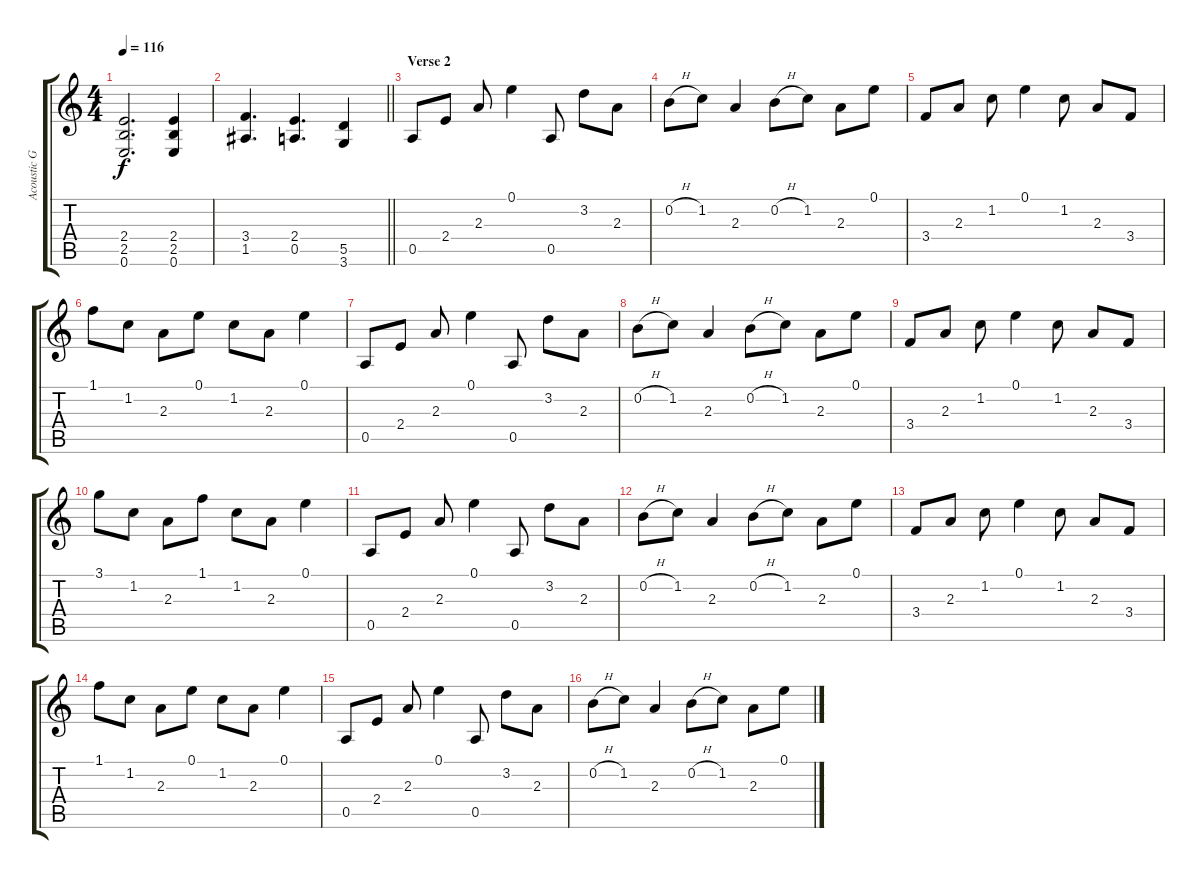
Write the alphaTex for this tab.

\track ("Acoustic Guitar" "Acoustic G") {instrument acousticguitarsteel}
\staff {score tabs}
\tuning (E4 B3 G3 D3 A2 E2) {hide}
\ts (4 4)
\tempo 116
\clef g2
\ks c
(2.4 2.5 0.6).2{d dy f} (2.4 2.5 0.6).4 |
\barLineRight lightlight
(3.4 1.5).4{d} (2.4 0.5).4{d} (5.5 3.6).4 |
\section ("" "Verse 2")
0.5.8{volume 6 balance 8 instrument acousticguitarsteel} 2.4.8 2.3.8 0.1.4 0.5.8 3.2.8 2.3.8 |
0.2{h}.8 1.2.8 2.3.4 0.2{h}.8 1.2.8 2.3.8 0.1.8 |
3.4.8 2.3.8 1.2.8 0.1.4 1.2.8 2.3.8 3.4.8 |
1.1.8 1.2.8 2.3.8 0.1.8 1.2.8 2.3.8 0.1.4 |
0.5.8 2.4.8 2.3.8 0.1.4 0.5.8 3.2.8 2.3.8 |
0.2{h}.8 1.2.8 2.3.4 0.2{h}.8 1.2.8 2.3.8 0.1.8 |
3.4.8 2.3.8 1.2.8 0.1.4 1.2.8 2.3.8 3.4.8 |
3.1.8 1.2.8 2.3.8 1.1.8 1.2.8 2.3.8 0.1.4 |
0.5.8 2.4.8 2.3.8 0.1.4 0.5.8 3.2.8 2.3.8 |
0.2{h}.8 1.2.8 2.3.4 0.2{h}.8 1.2.8 2.3.8 0.1.8 |
3.4.8 2.3.8 1.2.8 0.1.4 1.2.8 2.3.8 3.4.8 |
1.1.8 1.2.8 2.3.8 0.1.8 1.2.8 2.3.8 0.1.4 |
0.5.8 2.4.8 2.3.8 0.1.4 0.5.8 3.2.8 2.3.8 |
0.2{h}.8 1.2.8 2.3.4 0.2{h}.8 1.2.8 2.3.8 0.1.8
